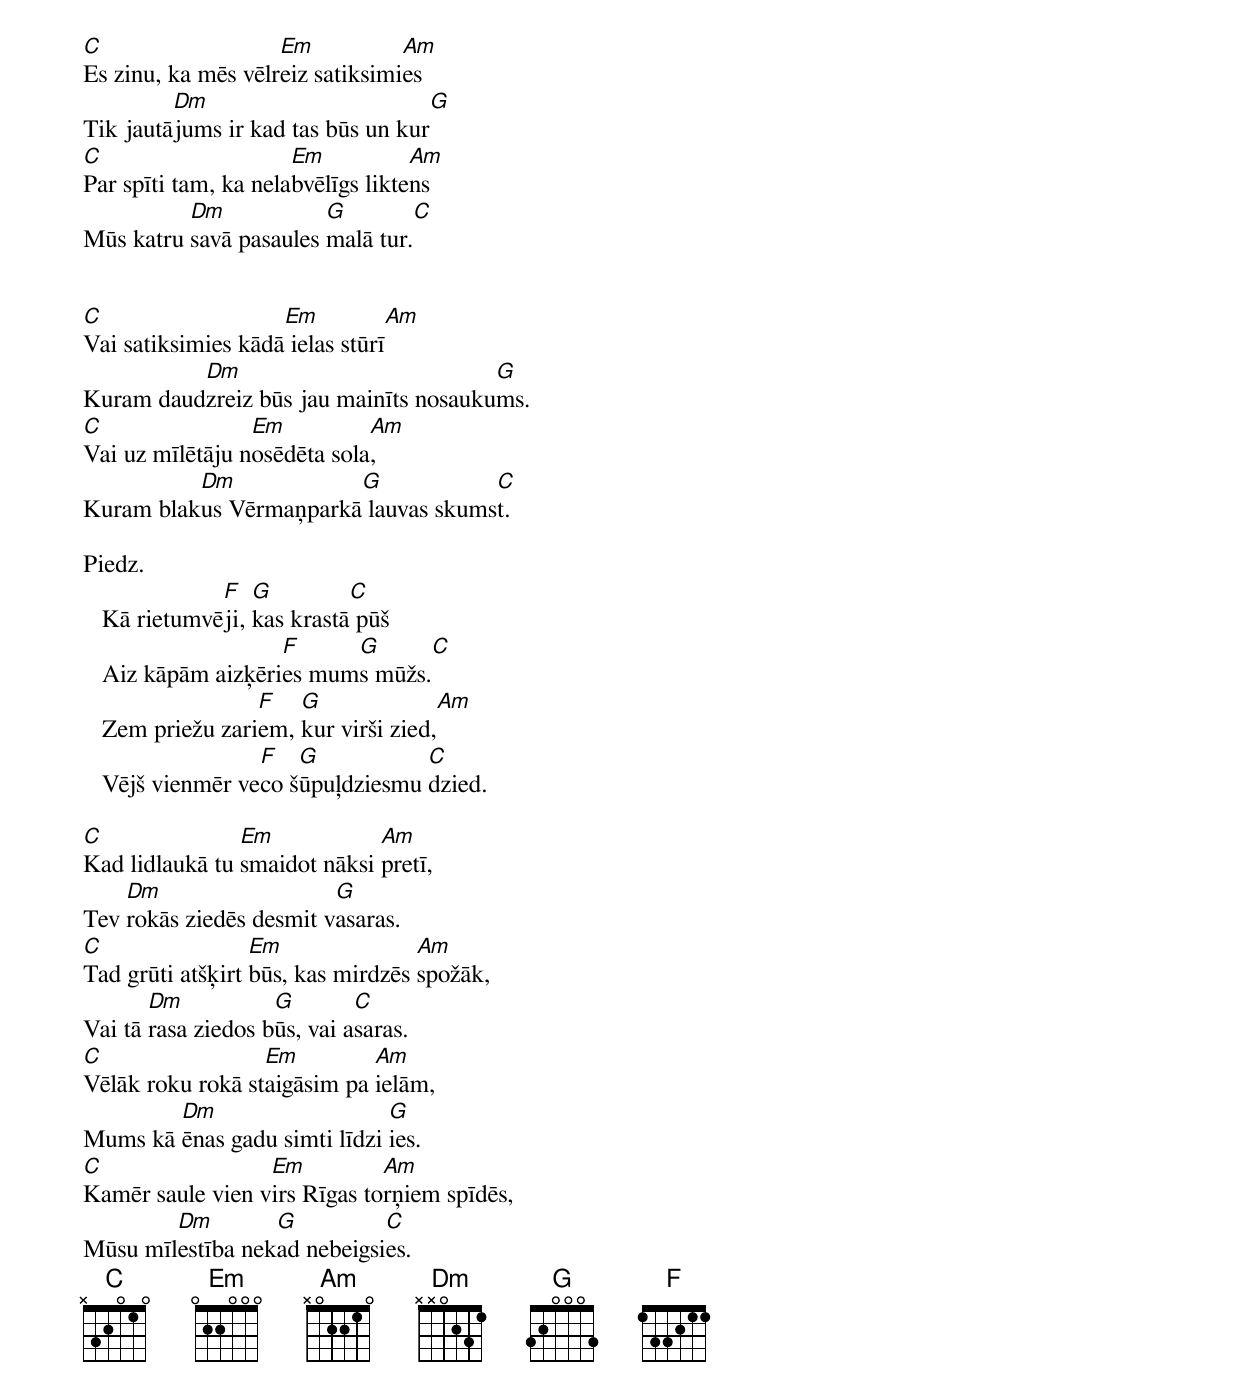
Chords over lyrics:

C                   Em           Am
Es zinu, ka mēs vēlreiz satiksimies
         Dm                          G
Tik jautājums ir kad tas būs un kur
C                     Em           Am
Par spīti tam, ka nelabvēlīgs liktens
          Dm            G         C
Mūs katru savā pasaules malā tur.


C                   Em          Am
Vai satiksimies kādā ielas stūrī
          Dm                           G
Kuram daudzreiz būs jau mainīts nosaukums.
C                Em          Am
Vai uz mīlētāju nosēdēta sola,
          Dm            G            C
Kuram blakus Vērmaņparkā lauvas skumst.

Piedz.
              F   G         C
   Kā rietumvēji, kas krastā pūš
                    F     G      C
   Aiz kāpām aizķēries mums mūžs.
                  F   G              Am
   Zem priežu zariem, kur virši zied,
                  F   G           C
   Vējš vienmēr veco šūpuļdziesmu dzied.

C               Em            Am
Kad lidlaukā tu smaidot nāksi pretī,
    Dm                   G
Tev rokās ziedēs desmit vasaras.
C                 Em               Am
Tad grūti atšķirt būs, kas mirdzēs spožāk,
       Dm           G        C
Vai tā rasa ziedos būs, vai asaras.
C                 Em         Am
Vēlāk roku rokā staigāsim pa ielām,
        Dm                    G
Mums kā ēnas gadu simti līdzi ies.
C                 Em          Am
Kamēr saule vien virs Rīgas torņiem spīdēs,
        Dm        G          C
Mūsu mīlestība nekad nebeigsies.
